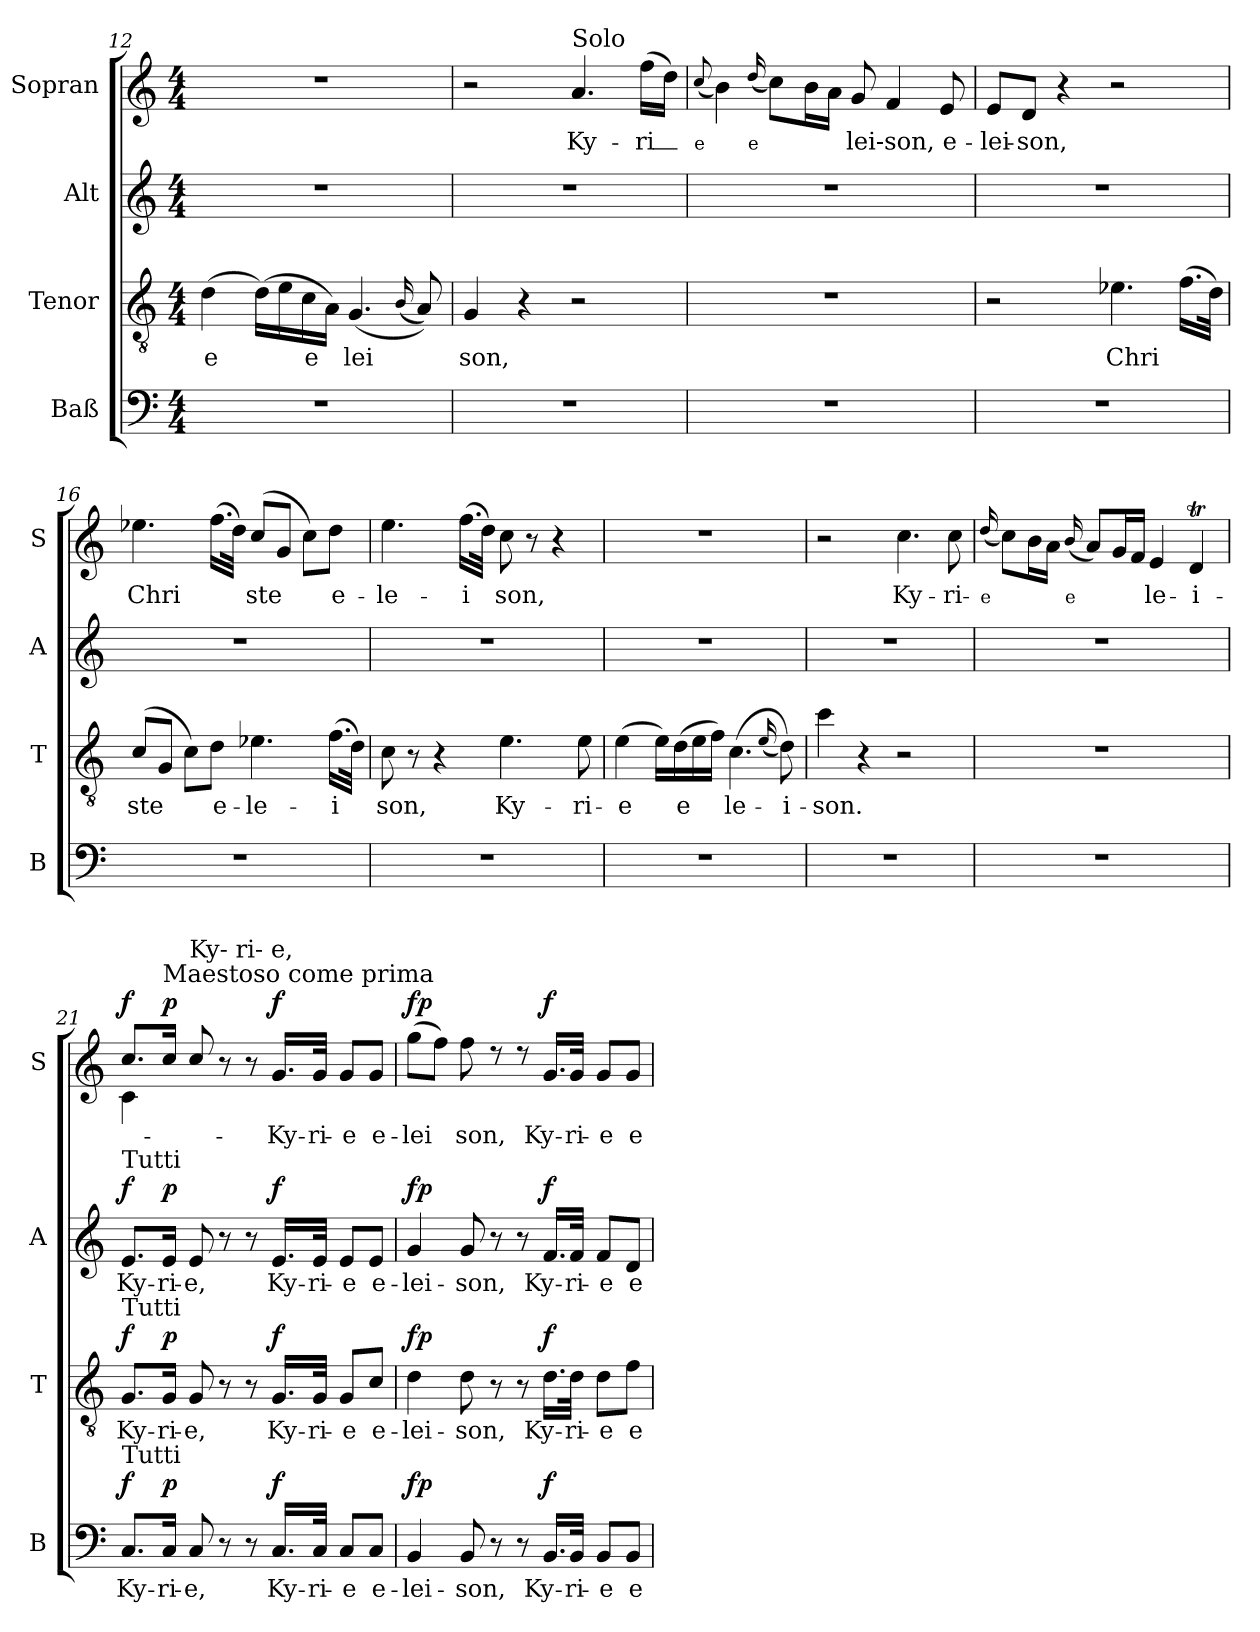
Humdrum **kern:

**kern	**text	**dynam	**kern	**text	**dynam	**kern	**text	**dynam	**kern	**text	**dynam
*part4	*part4	*part4	*part3	*part3	*part3	*part2	*part2	*part2	*part1	*part1	*part1
*staff4	*staff4	*staff4	*staff3	*staff3	*staff3	*staff2	*staff2	*staff2	*staff1	*staff1	*staff1
*I"Baß	*	*	*I"Tenor	*	*	*I"Alt	*	*	*I"Sopran	*	*
*I'B	*	*	*I'T	*	*	*I'A	*	*	*I'S	*	*
*clefF4	*	*	*clefGv2	*	*	*clefG2	*	*	*clefG2	*	*
*k[]	*	*	*k[]	*	*	*k[]	*	*	*k[]	*	*
*M4/4	*	*	*M4/4	*	*	*M4/4	*	*	*M4/4	*	*
=12	=12	=12	=12	=12	=12	=12	=12	=12	=12	=12	=12
!	!	!	!	!LO:LY:b	!	!	!	!	!	!	!
1r	.	.	(>4d	-e	.	1r	.	.	1r	.	.
.	.	.	(>16dLL)	.	.	.	.	.	.	.	.
.	.	.	16e	.	.	.	.	.	.	.	.
!	!	!	!	!LO:LY:b	!	!	!	!	!	!	!
.	.	.	16c	e	.	.	.	.	.	.	.
.	.	.	16AJJ)	.	.	.	.	.	.	.	.
!	!	!	!	!LO:LY:b	!	!	!	!	!	!	!
.	.	.	(<4.G	lei	.	.	.	.	.	.	.
.	.	.	(16qqB/	.	.	.	.	.	.	.	.
.	.	.	(8A))	.	.	.	.	.	.	.	.
=13	=13	=13	=13	=13	=13	=13	=13	=13	=13	=13	=13
!	!	!	!	!LO:LY:b	!	!	!	!	!	!	!
1r	.	.	4G	-son,	.	1r	.	.	2r	.	.
.	.	.	4r	.	.	.	.	.	.	.	.
!	!	!	!	!	!	!	!	!	!LO:TX:a:t=Solo	!	!
!	!	!	!	!	!	!	!	!	!	!LO:LY:b	!
.	.	.	2r	.	.	.	.	.	4.a	Ky-	.
!	!	!	!	!	!	!	!	!	!	!LO:LY:b	!
.	.	.	.	.	.	.	.	.	(>16ffLL	-ri_-	.
.	.	.	.	.	.	.	.	.	16ddJJ)	.	.
=14	=14	=14	=14	=14	=14	=14	=14	=14	=14	=14	=14
!	!	!	!	!	!	!	!	!	!	!LO:LY:b	!
.	.	.	.	.	.	.	.	.	(8qqcc/	-e	.
1r	.	.	1r	.	.	1r	.	.	4b)	.	.
!	!	!	!	!	!	!	!	!	!	!LO:LY:b	!
.	.	.	.	.	.	.	.	.	(16qqdd/	e	.
.	.	.	.	.	.	.	.	.	8ccL)	.	.
.	.	.	.	.	.	.	.	.	16bL	.	.
.	.	.	.	.	.	.	.	.	16aJJ	.	.
!	!	!	!	!	!	!	!	!	!	!LO:LY:b	!
.	.	.	.	.	.	.	.	.	8g	lei-son,	.
.	.	.	.	.	.	.	.	.	4f	.	.
!	!	!	!	!	!	!	!	!	!	!LO:LY:b	!
.	.	.	.	.	.	.	.	.	8e	e-	.
=15	=15	=15	=15	=15	=15	=15	=15	=15	=15	=15	=15
!	!	!	!	!	!	!	!	!	!	!LO:LY:b	!
1r	.	.	2r	.	.	1r	.	.	8eL	-lei-	.
!	!	!	!	!	!	!	!	!	!	!LO:LY:b	!
.	.	.	.	.	.	.	.	.	8dJ	-son,	.
.	.	.	.	.	.	.	.	.	4r	.	.
!	!	!	!	!LO:LY:b	!	!	!	!	!	!	!
.	.	.	4.e-X	Chri	.	.	.	.	2r	.	.
.	.	.	(>16.fLL	.	.	.	.	.	.	.	.
.	.	.	32dJJk)	.	.	.	.	.	.	.	.
=16	=16	=16	=16	=16	=16	=16	=16	=16	=16	=16	=16
!	!	!	!	!LO:LY:b	!	!	!	!	!	!LO:LY:b	!
1r	.	.	(<8cL	-ste	.	1r	.	.	4.ee-X	Chri	.
.	.	.	8GJ	.	.	.	.	.	.	.	.
.	.	.	8cL)	.	.	.	.	.	.	.	.
!	!	!	!	!LO:LY:b	!	!	!	!	!	!	!
.	.	.	8dJ	e-	.	.	.	.	(>16.ffLL	.	.
.	.	.	.	.	.	.	.	.	32ddJJk)	.	.
!	!	!	!	!LO:LY:b	!	!	!	!	!	!LO:LY:b	!
.	.	.	4.e-X	-le-	.	.	.	.	(<8ccL	ste	.
.	.	.	.	.	.	.	.	.	8gJ	.	.
.	.	.	.	.	.	.	.	.	8ccL)	.	.
!	!	!	!	!LO:LY:b	!	!	!	!	!	!LO:LY:b	!
.	.	.	(>16.fLL	-i	.	.	.	.	8ddJ	e-	.
.	.	.	32dJJk)	.	.	.	.	.	.	.	.
=17	=17	=17	=17	=17	=17	=17	=17	=17	=17	=17	=17
!	!	!	!	!LO:LY:b	!	!	!	!	!	!LO:LY:b	!
1r	.	.	8c	son,	.	1r	.	.	4.ee	-le-	.
.	.	.	8r	.	.	.	.	.	.	.	.
.	.	.	4r	.	.	.	.	.	.	.	.
!	!	!	!	!	!	!	!	!	!	!LO:LY:b	!
.	.	.	.	.	.	.	.	.	(>16.ffLL	-i	.
.	.	.	.	.	.	.	.	.	32ddJJk)	.	.
!	!	!	!	!LO:LY:b	!	!	!	!	!	!LO:LY:b	!
.	.	.	4.e	Ky-	.	.	.	.	8cc	son,	.
.	.	.	.	.	.	.	.	.	8r	.	.
.	.	.	.	.	.	.	.	.	4r	.	.
!	!	!	!	!LO:LY:b	!	!	!	!	!	!	!
.	.	.	8e	-ri-	.	.	.	.	.	.	.
=18	=18	=18	=18	=18	=18	=18	=18	=18	=18	=18	=18
!	!	!	!	!LO:LY:b	!	!	!	!	!	!	!
1r	.	.	(>4e	-e	.	1r	.	.	1r	.	.
.	.	.	16eLL)	.	.	.	.	.	.	.	.
!	!	!	!	!LO:LY:b	!	!	!	!	!	!	!
.	.	.	(>16d	e	.	.	.	.	.	.	.
.	.	.	16e	.	.	.	.	.	.	.	.
.	.	.	16fJJ)	.	.	.	.	.	.	.	.
!	!	!	!	!LO:LY:b	!	!	!	!	!	!	!
.	.	.	(>4.c	le-	.	.	.	.	.	.	.
.	.	.	(16qqe/	.	.	.	.	.	.	.	.
!	!	!	!	!LO:LY:b	!	!	!	!	!	!	!
.	.	.	(8d))	-i-	.	.	.	.	.	.	.
=19	=19	=19	=19	=19	=19	=19	=19	=19	=19	=19	=19
!	!	!	!	!LO:LY:b	!	!	!	!	!	!	!
1r	.	.	4cc	-son.	.	1r	.	.	2r	.	.
.	.	.	4r	.	.	.	.	.	.	.	.
!	!	!	!	!	!	!	!	!	!	!LO:LY:b	!
.	.	.	2r	.	.	.	.	.	4.cc	Ky-	.
!	!	!	!	!	!	!	!	!	!	!LO:LY:b	!
.	.	.	.	.	.	.	.	.	8cc	-ri-	.
=20	=20	=20	=20	=20	=20	=20	=20	=20	=20	=20	=20
!	!	!	!	!	!	!	!	!	!	!LO:LY:b	!
.	.	.	.	.	.	.	.	.	(16qqdd/	-e	.
1r	.	.	1r	.	.	1r	.	.	8ccL)	.	.
.	.	.	.	.	.	.	.	.	16bL	.	.
.	.	.	.	.	.	.	.	.	16aJJ	.	.
!	!	!	!	!	!	!	!	!	!	!LO:LY:b	!
.	.	.	.	.	.	.	.	.	(16qqb/	e	.
.	.	.	.	.	.	.	.	.	8aL)	.	.
.	.	.	.	.	.	.	.	.	16gL	.	.
.	.	.	.	.	.	.	.	.	16fJJ	.	.
!	!	!	!	!	!	!	!	!	!	!LO:LY:b	!
.	.	.	.	.	.	.	.	.	4e	le-	.
!	!	!	!	!	!	!	!	!	!	!LO:LY:b	!
.	.	.	.	.	.	.	.	.	4dT	-i-	.
=21	=21	=21	=21	=21	=21	=21	=21	=21	=21	=21	=21
!	!	!	!	!	!	!	!	!	!LO:TX:b:t=Solo	!	!
!	!	!	!	!	!	!LO:TX:a:t=Tutti	!	!	!	!	!
!	!	!	!LO:TX:a:t=Tutti	!	!	!	!	!	!	!	!
!LO:TX:a:t=Tutti	!	!	!	!	!	!	!	!	!	!	!
!	!LO:LY:b	!LO:DY:a	!	!LO:LY:b	!LO:DY:a	!	!LO:LY:b	!LO:DY:a	!	!	!LO:DY:a
*	*	*	*	*	*	*	*	*	*^	*	*
8.CL	Ky-	f	8.GL	Ky-	f	8.eL	Ky-	f	8.cc/L	4c	.	f
!	!	!	!	!	!	!	!	!	!LO:TX:a:t=Maestoso come prima	!	!	!
!	!LO:LY:b	!LO:DY:a	!	!LO:LY:b	!LO:DY:a	!	!LO:LY:b	!LO:DY:a	!	!	!	!LO:DY:a
16CJk	-ri-	p	16GJk	-ri-	p	16eJk	-ri-	p	16cc/Jk	.	.	p
!	!	!	!	!	!	!	!	!	!LO:TX:a:t=Ky- ri- e,	!	!	!
!	!LO:LY:b	!	!	!LO:LY:b	!	!	!LO:LY:b	!	!	!	!	!
8C	-e,	.	8G	-e,	.	8e	-e,	.	8cc/	4ryy	.	.
8r	.	.	8r	.	.	8r	.	.	8r	.	.	.
8r	.	.	8r	.	.	8r	.	.	8r	2ryy	.	.
!	!LO:LY:b	!LO:DY:a	!	!LO:LY:b	!LO:DY:a	!	!LO:LY:b	!LO:DY:a	!	!	!LO:LY:b	!LO:DY:a
16.CLL	Ky-	f	16.GLL	Ky-	f	16.eLL	Ky-	f	16.gLL	.	Ky-	f
!	!LO:LY:b	!	!	!LO:LY:b	!	!	!LO:LY:b	!	!	!	!LO:LY:b	!
32CJJk	-ri-	.	32GJJk	-ri-	.	32eJJk	-ri-	.	32gJJk	.	-ri-	.
!	!LO:LY:b	!	!	!LO:LY:b	!	!	!LO:LY:b	!	!	!	!LO:LY:b	!
8CL	-e	.	8GL	-e	.	8eL	-e	.	8gL	.	-e	.
!	!LO:LY:b	!	!	!LO:LY:b	!	!	!LO:LY:b	!	!	!	!LO:LY:b	!
8CJ	e-	.	8cJ	e-	.	8eJ	e-	.	8gJ	.	e-	.
=22	=22	=22	=22	=22	=22	=22	=22	=22	=22	=22	=22	=22
!	!LO:LY:b	!LO:DY:a	!	!LO:LY:b	!LO:DY:a	!	!LO:LY:b	!LO:DY:a	!	!	!LO:LY:b	!LO:DY:a
4BB	-lei-	fp	4d	-lei-	fp	4g	-lei-	fp	(>8gg\L	1ryy	-lei	fp
.	.	.	.	.	.	.	.	.	8ff\J)	.	.	.
!	!LO:LY:b	!	!	!LO:LY:b	!	!	!LO:LY:b	!	!	!	!LO:LY:b	!
8BB	-son,	.	8d	-son,	.	8g	-son,	.	8ff\	.	son,	.
8r	.	.	8r	.	.	8r	.	.	8r	.	.	.
8r	.	.	8r	.	.	8r	.	.	8r	.	.	.
!	!LO:LY:b	!LO:DY:a	!	!LO:LY:b	!LO:DY:b	!	!LO:LY:b	!LO:DY:b	!	!	!LO:LY:b	!LO:DY:a
16.BBLL	Ky-	f	16.dLL	Ky-	f	16.fLL	Ky-	f	16.gLL	.	Ky-	f
!	!LO:LY:b	!	!	!LO:LY:b	!	!	!LO:LY:b	!	!	!	!LO:LY:b	!
32BBJJk	-ri-	.	32dJJk	-ri-	.	32fJJk	-ri-	.	32gJJk	.	-ri-	.
!	!LO:LY:b	!	!	!LO:LY:b	!	!	!LO:LY:b	!	!	!	!LO:LY:b	!
8BBL	-e	.	8dL	-e	.	8fL	-e	.	8gL	.	-e	.
!	!LO:LY:b	!	!	!LO:LY:b	!	!	!LO:LY:b	!	!	!	!LO:LY:b	!
8BBJ	e-	.	8fJ	e-	.	8dJ	e-	.	8gJ	.	e-	.
*	*	*	*	*	*	*	*	*	*v	*v	*	*
=	=	=	=	=	=	=	=	=	=	=	=
*-	*-	*-	*-	*-	*-	*-	*-	*-	*-	*-	*-
